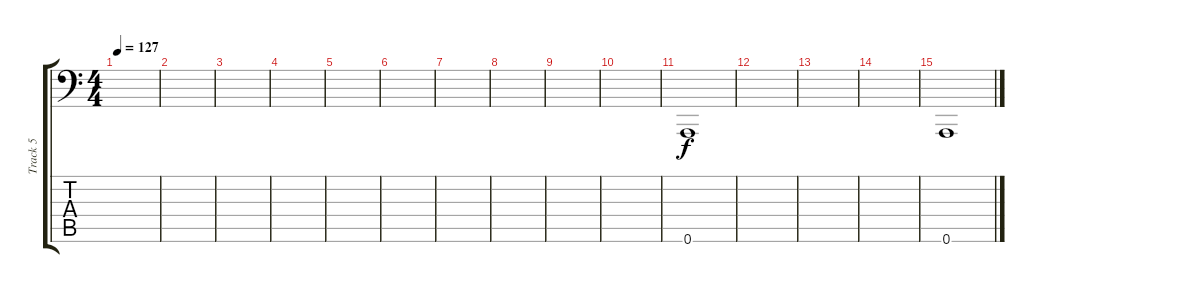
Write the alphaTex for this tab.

\track ("Track 5" "Track 5") {instrument ocarina}
\staff {score tabs}
\tuning (B3 Gb3 D3 A2 E2 A1) {hide}
\ts (4 4)
\tempo 127
\clef f4
\ks c
|
|
|
|
|
|
|
|
|
|
0.6.1 |
|
|
|
0.6.1
